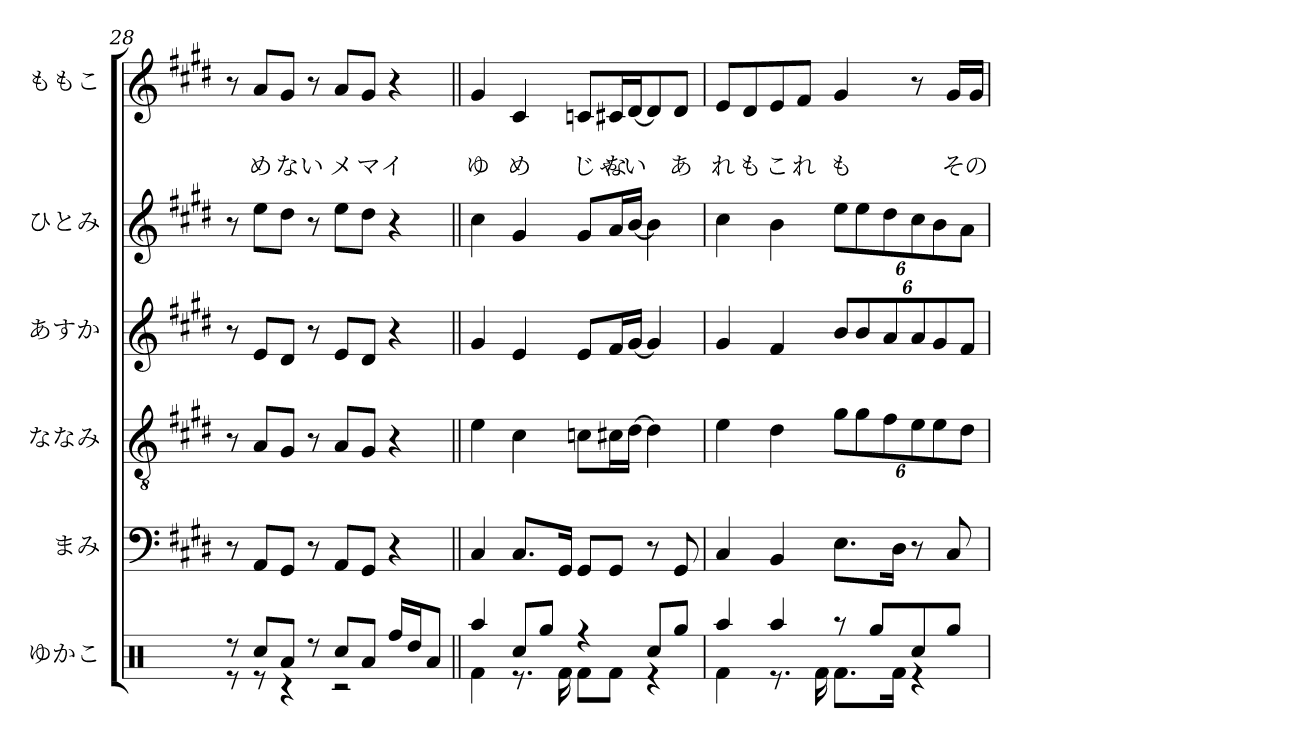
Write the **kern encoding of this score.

**kern	**kern	**kern	**kern	**kern	**kern	**text	**text
*part6	*part5	*part4	*part3	*part2	*part1	*part1	*part1
*staff6	*staff5	*staff4	*staff3	*staff2	*staff1	*staff1	*staff1
*I"ゆかこ	*I"まみ	*I"ななみ	*I"あすか	*I"ひとみ	*I"ももこ	*	*
*clefX	*clefF4	*clefGv2	*clefG2	*clefG2	*clefG2	*	*
*k[]	*k[f#c#g#d#]	*k[f#c#g#d#]	*k[f#c#g#d#]	*k[f#c#g#d#]	*k[f#c#g#d#]	*	*
=28	=28	=28	=28	=28	=28	=28	=28
*^	*	*	*	*	*	*	*
8r	8r	8r	8r	8r	8r	8r	.	.
8Rcc/L	8r	8AA/L	8A/L	8e/L	8ee\L	8a/L	.	め
8Ra/J	4r	8GG#/J	8G#/J	8d#/J	8dd#\J	8g#/J	.	ない
8r	.	8r	8r	8r	8r	8r	.	.
8Rcc/L	2r	8AA/L	8A/L	8e/L	8ee\L	8a/L	.	メ
8Ra/J	.	8GG#/J	8G#/J	8d#/J	8dd#\J	8g#/J	.	マイ
16Rff/LL	.	4r	4r	4r	4r	4r	.	.
16Rdd/J	.	.	.	.	.	.	.	.
8Ra/J	.	.	.	.	.	.	.	.
=29||	=29||	=29||	=29||	=29||	=29||	=29||	=29||	=29||
4Raa/	4Rf\	4C#/	4e\	4g#/	4cc#\	4g#/	.	ゆ
8Rcc/L	8.r	8.C#/L	4c#\	4e/	4g#/	4c#/	.	め
8Rgg/J	.	.	.	.	.	.	.	.
.	16Rf\	16GG#/Jk	.	.	.	.	.	.
4r	8Rf\L	8GG#/L	8cn\L	8e/L	8g#/L	8cn/L	.	じゃ
.	8Rf\J	8GG#/J	16c#X\L	16f#/L	16a/L	16c#X/L	.	な
.	.	.	[16d#\JJ	[16g#/JJ	[16b/JJ	[16d#/J	.	い
8Rcc/L	4r	8r	4d#\]	4g#/]	4b\]	8d#/]	.	.
8Rgg/J	.	8GG#/	.	.	.	8d#/J	.	あ
!!LO:PB:g=z
=30	=30	=30	=30	=30	=30	=30	=30	=30
4Raa/	4Rf\	4C#/	4e\	4g#/	4cc#\	8e/L	.	れ
.	.	.	.	.	.	8d#/	.	も
4Raa/	8.r	4BB/	4d#\	4f#/	4b\	8e/	.	こ
.	.	.	.	.	.	8f#/J	.	れ
.	16Rf\	.	.	.	.	.	.	.
*	*	*	*Xbrackettup	*Xbrackettup	*Xbrackettup	*	*	*
8r	8.Rf\L	8.E\L	12g#\L	12b/L	12ee\L	4g#/	.	も
.	.	.	12g#\	12b/	12ee\	.	.	.
8Rgg/L	.	.	.	.	.	.	.	.
.	.	.	12f#\	12a/	12dd#\	.	.	.
.	16Rf\Jk	16D#\Jk	.	.	.	.	.	.
8Rcc/	4r	8r	12e\	12a/	12cc#\	8r	.	.
.	.	.	12e\	12g#/	12b\	.	.	.
8Rgg/J	.	8C#/	.	.	.	16g#/LL	.	そ
.	.	.	12d#\J	12f#/J	12a\J	.	.	.
.	.	.	.	.	.	16g#/JJ	.	の
*v	*v	*	*	*	*	*	*	*
=	=	=	=	=	=	=	=
*-	*-	*-	*-	*-	*-	*-	*-
